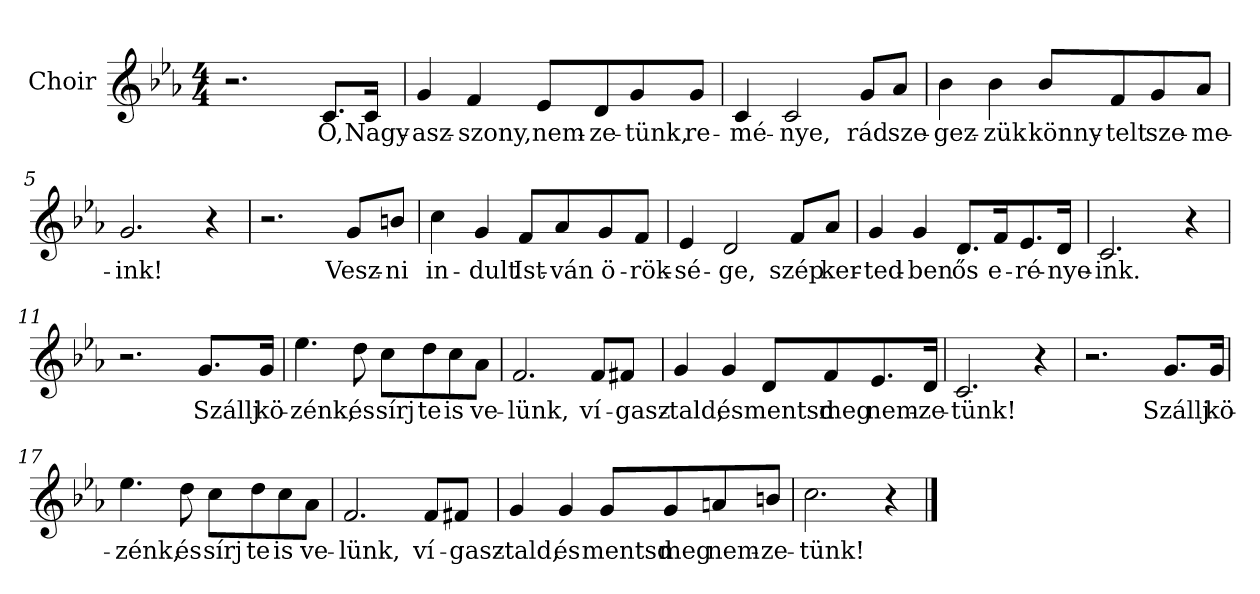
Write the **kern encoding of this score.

**kern	**text
*part1	*part1
*staff1	*staff1
*I"Choir	*
*I'Ch	*
*clefG2	*
*k[b-e-a-]	*
*E-:	*
*M4/4	*
=1	=1
2.r	.
8.c/L	Ó,
16c/Jk	Nagy-
=2	=2
4g/	-asz-
4f/	-szony,
8e-/L	nem-
8d/	-ze-
8g/	-tünk,
8g/J	re-
=3	=3
4c/	-mé-
2c/	-nye,
8g/L	rád
8a-/J	sze-
=4	=4
4b-\	-gez-
4b-\	-zük
8b-/L	könny-
8f/	-telt
8g/	sze-
8a-/J	-me-
=5	=5
2.g/	-ink!
4r	.
!!LO:LB:g=z
=6	=6
2.r	.
8g/L	Vesz-
8bn/J	-ni
=7	=7
4cc\	in-
4g/	-dult
8f/L	Ist-
8a-/	-ván
8g/	ö-
8f/J	-rök-
=8	=8
4e-/	-sé-
2d/	-ge,
8f/L	szép
8a-/J	ker-
=9	=9
4g/	-ted-
4g/	-ben
8.d/L	ős
16f/K	e-
8.e-/	-ré-
16d/Jk	-nye-
=10	=10
2.c/	-ink.
4r	.
!!LO:LB:g=z
=11	=11
2.r	.
8.g/L	Szállj
16g/Jk	kö-
=12	=12
4.ee-\	-zénk,
8dd\	és
8cc\L	sírj
8dd\	te
8cc\	is
8a-\J	ve-
=13	=13
2.f/	-lünk,
8f/L	ví-
8f#X/J	-gasz-
=14	=14
4g/	-tald,
4g/	és
8d/L	mentsd
8f/	meg
8.e-/	nem-
16d/Jk	-ze-
=15	=15
2.c/	-tünk!
4r	.
!!LO:LB:g=z
=16	=16
2.r	.
8.g/L	Szállj
16g/Jk	kö-
=17	=17
4.ee-\	-zénk,
8dd\	és
8cc\L	sírj
8dd\	te
8cc\	is
8a-\J	ve-
=18	=18
2.f/	-lünk,
8f/L	ví-
8f#X/J	-gasz-
=19	=19
4g/	-tald,
4g/	és
8g/L	mentsd
8g/	meg
8an/	nem-
8bn/J	-ze-
=20	=20
2.cc\	-tünk!
4r	.
==	==
*-	*-
